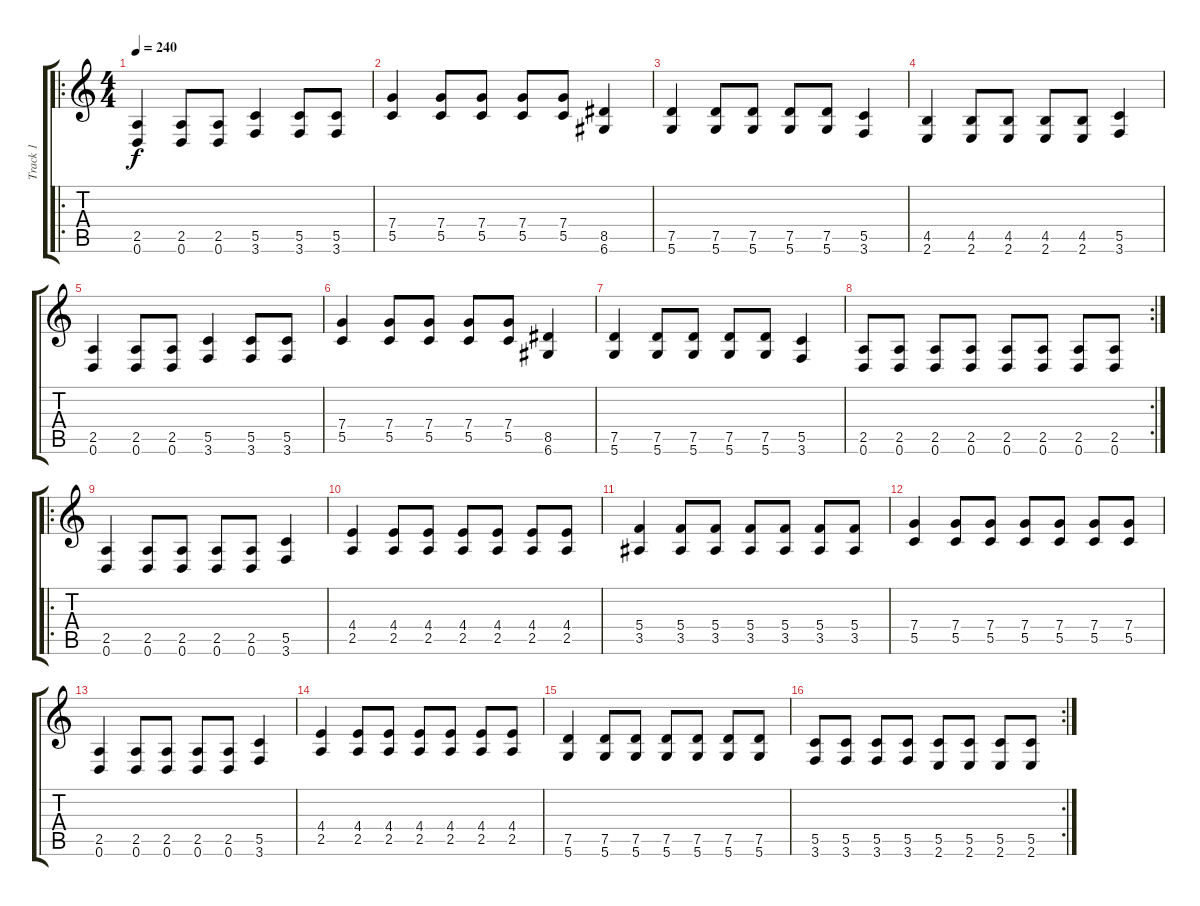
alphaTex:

\track ("Track 1" "Track 1") {instrument distortionguitar}
\staff {score tabs}
\tuning (D4 A3 F3 C3 G2 D2) {hide}
\ro
\ts (4 4)
\tempo 240
\clef g2
\ks c
(2.5 0.6).4{dy f} (2.5 0.6).8 (2.5 0.6).8 (5.5 3.6).4 (5.5 3.6).8 (5.5 3.6).8 |
(7.4 5.5).4 (7.4 5.5).8 (7.4 5.5).8 (7.4 5.5).8 (7.4 5.5).8 (8.5 6.6).4 |
(7.5 5.6).4 (7.5 5.6).8 (7.5 5.6).8 (7.5 5.6).8 (7.5 5.6).8 (5.5 3.6).4 |
(4.5 2.6).4 (4.5 2.6).8 (4.5 2.6).8 (4.5 2.6).8 (4.5 2.6).8 (5.5 3.6).4 |
(2.5 0.6).4 (2.5 0.6).8 (2.5 0.6).8 (5.5 3.6).4 (5.5 3.6).8 (5.5 3.6).8 |
(7.4 5.5).4 (7.4 5.5).8 (7.4 5.5).8 (7.4 5.5).8 (7.4 5.5).8 (8.5 6.6).4 |
(7.5 5.6).4 (7.5 5.6).8 (7.5 5.6).8 (7.5 5.6).8 (7.5 5.6).8 (5.5 3.6).4 |
\rc 2
(2.5 0.6).8 (2.5 0.6).8 (2.5 0.6).8 (2.5 0.6).8 (2.5 0.6).8 (2.5 0.6).8 (2.5 0.6).8 (2.5 0.6).8 |
\ro
(2.5 0.6).4 (2.5 0.6).8 (2.5 0.6).8 (2.5 0.6).8 (2.5 0.6).8 (5.5 3.6).4 |
(4.4 2.5).4 (4.4 2.5).8 (4.4 2.5).8 (4.4 2.5).8 (4.4 2.5).8 (4.4 2.5).8 (4.4 2.5).8 |
(5.4 3.5).4 (5.4 3.5).8 (5.4 3.5).8 (5.4 3.5).8 (5.4 3.5).8 (5.4 3.5).8 (5.4 3.5).8 |
(7.4 5.5).4 (7.4 5.5).8 (7.4 5.5).8 (7.4 5.5).8 (7.4 5.5).8 (7.4 5.5).8 (7.4 5.5).8 |
(2.5 0.6).4 (2.5 0.6).8 (2.5 0.6).8 (2.5 0.6).8 (2.5 0.6).8 (5.5 3.6).4 |
(4.4 2.5).4 (4.4 2.5).8 (4.4 2.5).8 (4.4 2.5).8 (4.4 2.5).8 (4.4 2.5).8 (4.4 2.5).8 |
(7.5 5.6).4 (7.5 5.6).8 (7.5 5.6).8 (7.5 5.6).8 (7.5 5.6).8 (7.5 5.6).8 (7.5 5.6).8 |
\rc 2
(5.5 3.6).8 (5.5 3.6).8 (5.5 3.6).8 (5.5 3.6).8 (5.5 2.6).8 (5.5 2.6).8 (5.5 2.6).8 (5.5 2.6).8
